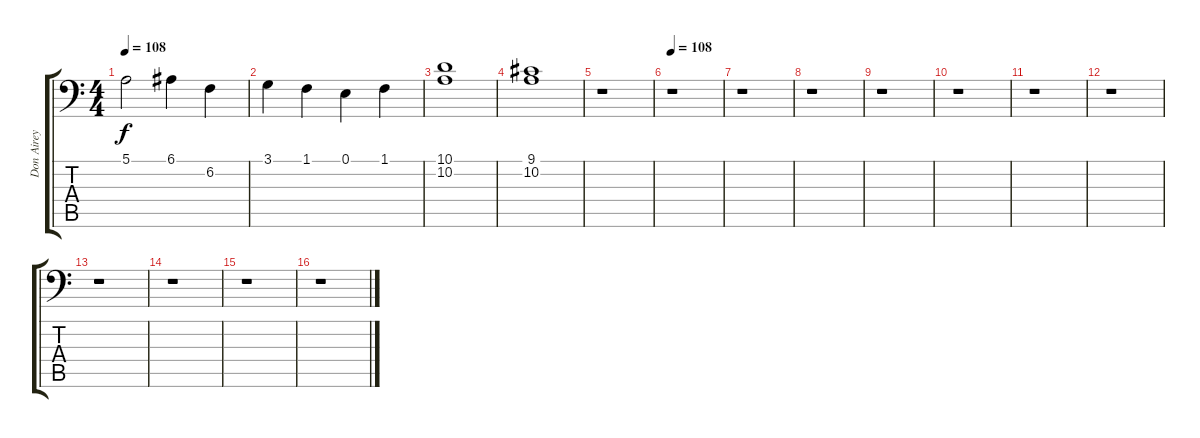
\track ("Don Airey III" "Don Airey ") {instrument synthbrass1}
\staff {score tabs}
\tuning (E3 B2 G2 D2 A1 E1) {hide}
\ts (4 4)
\tempo 108
\clef f4
\ks c
5.1.2{dy f} 6.1.4 6.2.4 |
3.1.4 1.1.4 0.1.4 1.1.4 |
(10.1 10.2).1 |
(9.1 10.2).1 |
r.1 |
\tempo 108
r.1 |
r.1 |
r.1 |
r.1 |
r.1 |
r.1 |
r.1 |
r.1 |
r.1 |
r.1 |
r.1
